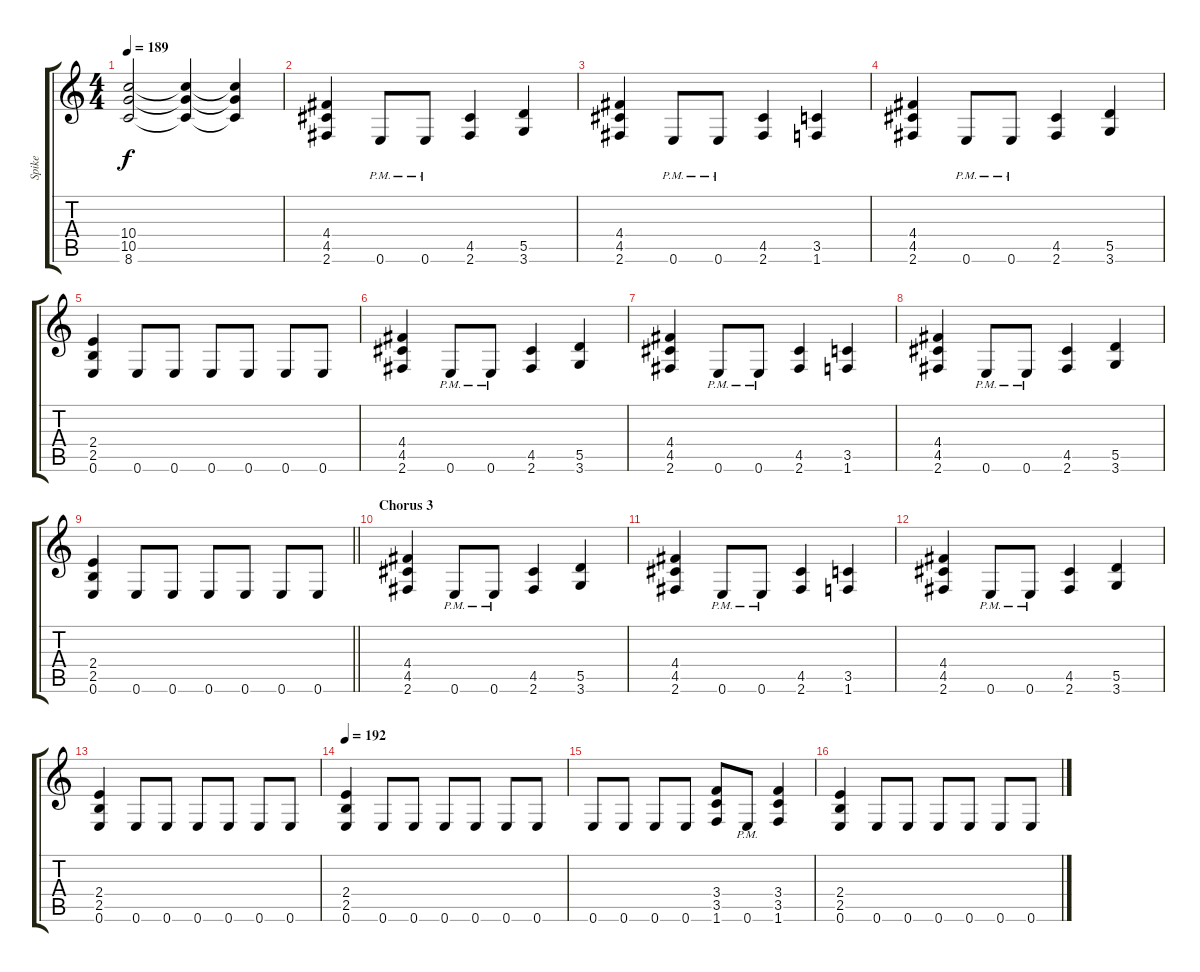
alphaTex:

\track ("Spike" "Spike") {instrument distortionguitar}
\staff {score tabs}
\tuning (E4 B3 G3 D3 A2 E2) {hide}
\ts (4 4)
\tempo 189
\clef g2
\ks c
(10.4{t} 10.5{t} 8.6{t}).2{dy f} (10.4{t} 10.5{t} 8.6{t}).4 (10.4{t} 10.5{t} 8.6{t}).4 |
(4.4 4.5 2.6).4 0.6{pm}.8 0.6{pm}.8 (4.5 2.6).4 (5.5 3.6).4 |
(4.4 4.5 2.6).4 0.6{pm}.8 0.6{pm}.8 (4.5 2.6).4 (3.5 1.6).4 |
(4.4 4.5 2.6).4 0.6{pm}.8 0.6{pm}.8 (4.5 2.6).4 (5.5 3.6).4 |
(2.4 2.5 0.6).4 0.6.8 0.6.8 0.6.8 0.6.8 0.6.8 0.6.8 |
(4.4 4.5 2.6).4 0.6{pm}.8 0.6{pm}.8 (4.5 2.6).4 (5.5 3.6).4 |
(4.4 4.5 2.6).4 0.6{pm}.8 0.6{pm}.8 (4.5 2.6).4 (3.5 1.6).4 |
(4.4 4.5 2.6).4 0.6{pm}.8 0.6{pm}.8 (4.5 2.6).4 (5.5 3.6).4 |
\barLineRight lightlight
(2.4 2.5 0.6).4 0.6.8 0.6.8 0.6.8 0.6.8 0.6.8 0.6.8 |
\section ("" "Chorus 3")
(4.4 4.5 2.6).4 0.6{pm}.8 0.6{pm}.8 (4.5 2.6).4 (5.5 3.6).4 |
(4.4 4.5 2.6).4 0.6{pm}.8 0.6{pm}.8 (4.5 2.6).4 (3.5 1.6).4 |
(4.4 4.5 2.6).4 0.6{pm}.8 0.6{pm}.8 (4.5 2.6).4 (5.5 3.6).4 |
(2.4 2.5 0.6).4 0.6.8 0.6.8 0.6.8 0.6.8 0.6.8 0.6.8 |
\tempo 192
(2.4 2.5 0.6).4 0.6.8 0.6.8 0.6.8 0.6.8 0.6.8 0.6.8 |
0.6.8 0.6.8 0.6.8 0.6.8 (3.4 3.5 1.6).8 0.6{pm}.8 (3.4 3.5 1.6).4 |
(2.4 2.5 0.6).4 0.6.8 0.6.8 0.6.8 0.6.8 0.6.8 0.6.8
